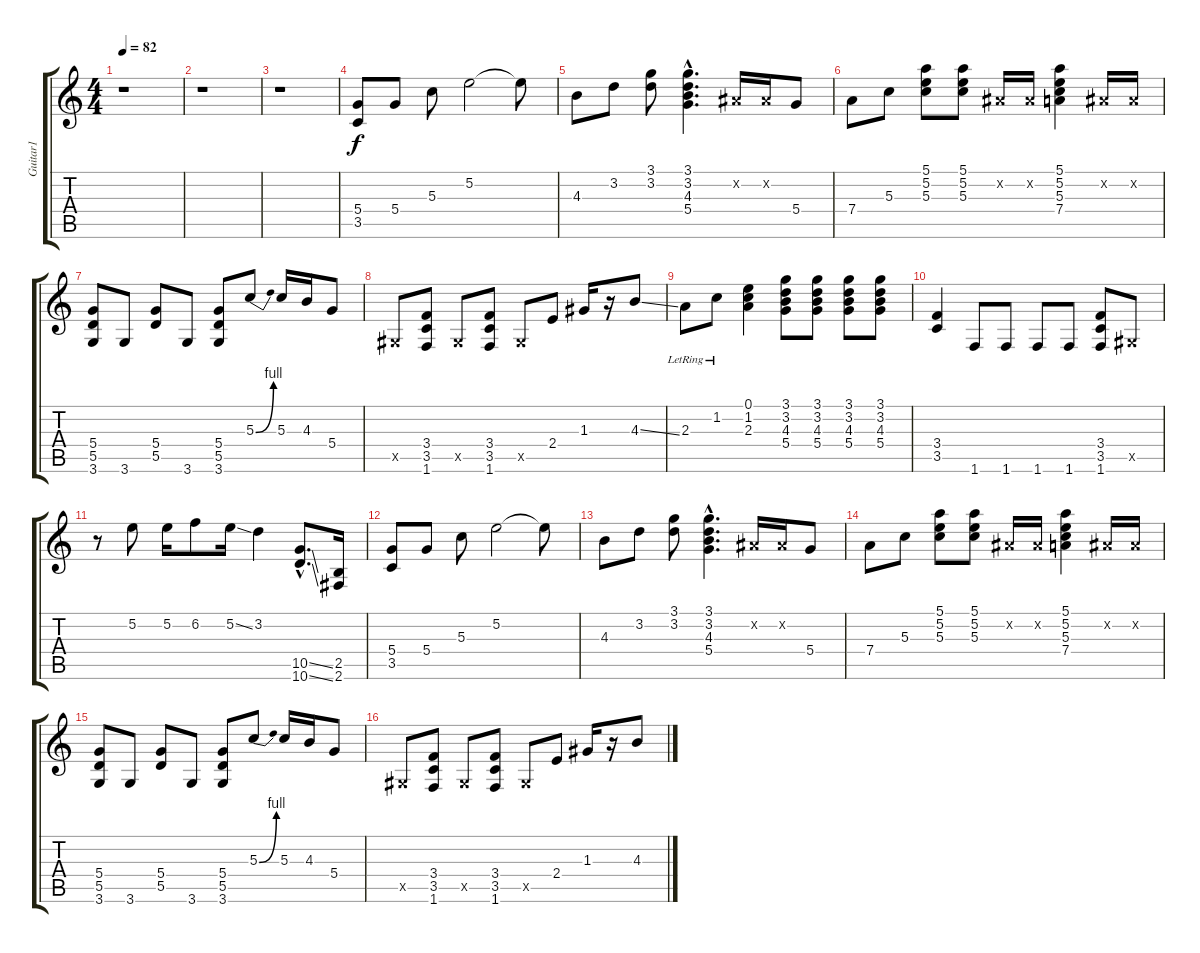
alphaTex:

\track ("Guitar1" "Guitar1") {instrument distortionguitar}
\staff {score tabs}
\tuning (E4 B3 G3 D3 A2 E2) {hide}
\ts (4 4)
\tempo 82
\clef g2
\ks c
r.1{dy f} |
r.1 |
r.1 |
(5.4 3.5).8 5.4.8 5.3.8 5.2.2 5.2{t}.8 |
4.3.8 3.2.8 (3.1 3.2).8 (3.1{hac} 3.2{hac} 4.3{hac} 5.4{hac}).4{d} -1.2{x}.16 -1.2{x}.16 5.4.8 |
7.4.8 5.3.8 (5.1 5.2 5.3).8 (5.1 5.2 5.3).8 -1.2{x}.16 -1.2{x}.16 (5.1 5.2 5.3 7.4).4 -1.2{x}.16 -1.2{x}.16 |
(5.4 5.5 3.6).8 3.6.8 (5.4 5.5).8 3.6.8 (5.4 5.5 3.6).8 5.3{be (bend 0 0 60 4)}.8 5.3.16 4.3.16 5.4.8 |
-1.5{x}.8 (3.4 3.5 1.6).8 -1.5{x}.8 (3.4 3.5 1.6).8 -1.5{x}.8 2.4.8 1.3.16 r.16 4.3{ss}.8 |
2.3{lr}.8 1.2{lr}.8 (0.1 1.2 2.3).4 (3.1 3.2 4.3 5.4).8 (3.1 3.2 4.3 5.4).8 (3.1 3.2 4.3 5.4).8 (3.1 3.2 4.3 5.4).8 |
(3.4 3.5).4 1.6.8 1.6.8 1.6.8 1.6.8 (3.4 3.5 1.6).8 -1.5{x}.8 |
r.8 5.2.8 5.2.16 6.2.8 5.2{ss}.16 3.2.4 (10.5{ss hac} 10.6{ss hac}).8{d} (2.5 2.6).16 |
(5.4 3.5).8 5.4.8 5.3.8 5.2.2 5.2{t}.8 |
4.3.8 3.2.8 (3.1 3.2).8 (3.1{hac} 3.2{hac} 4.3{hac} 5.4{hac}).4{d} -1.2{x}.16 -1.2{x}.16 5.4.8 |
7.4.8 5.3.8 (5.1 5.2 5.3).8 (5.1 5.2 5.3).8 -1.2{x}.16 -1.2{x}.16 (5.1 5.2 5.3 7.4).4 -1.2{x}.16 -1.2{x}.16 |
(5.4 5.5 3.6).8 3.6.8 (5.4 5.5).8 3.6.8 (5.4 5.5 3.6).8 5.3{be (bend 0 0 60 4)}.8 5.3.16 4.3.16 5.4.8 |
-1.5{x}.8 (3.4 3.5 1.6).8 -1.5{x}.8 (3.4 3.5 1.6).8 -1.5{x}.8 2.4.8 1.3.16 r.16 4.3{ss}.8
